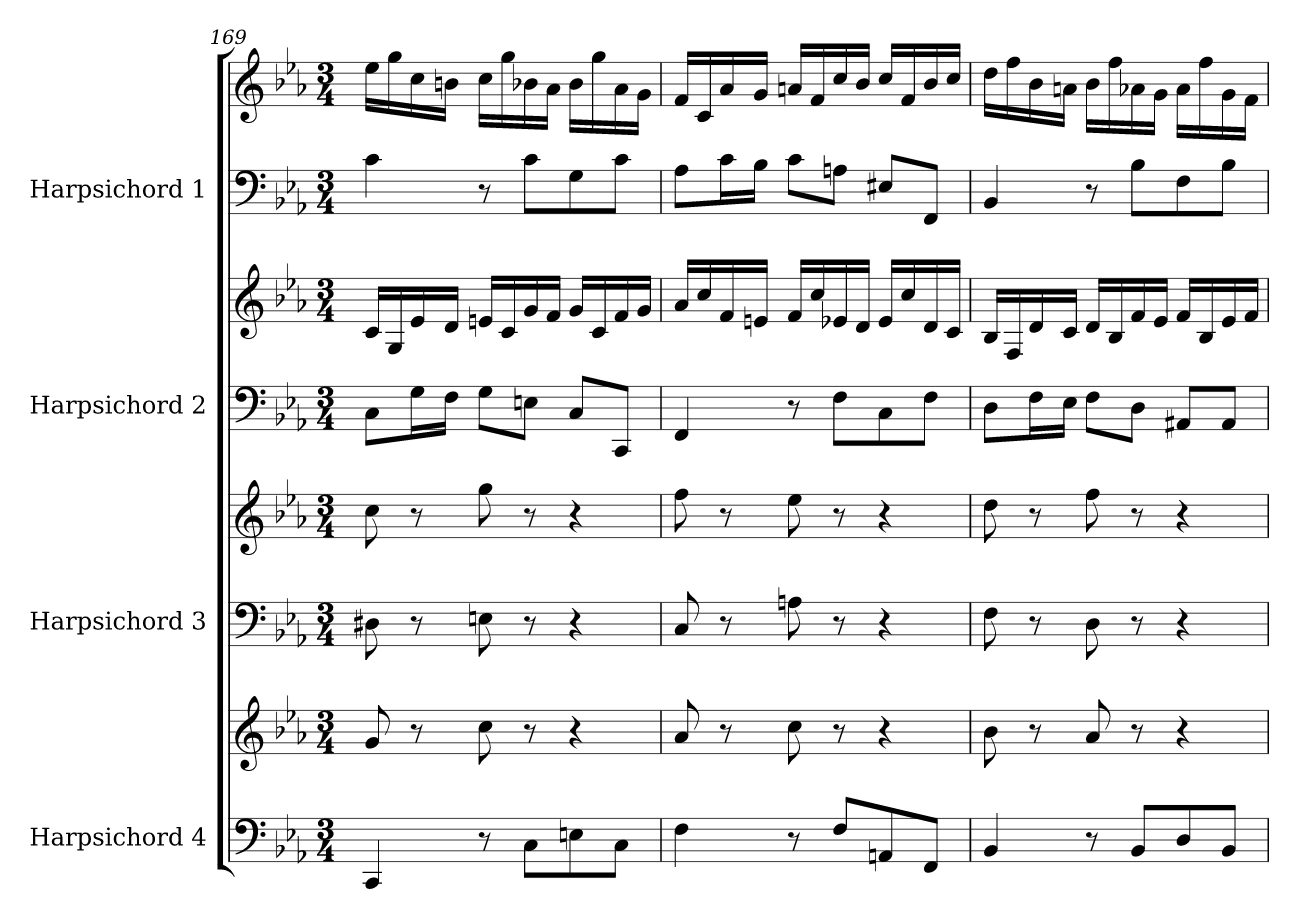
**kern	**kern	**kern	**kern	**kern	**kern	**kern	**kern
*part4	*part4	*part3	*part3	*part2	*part2	*part1	*part1
*staff8	*staff7	*staff6	*staff5	*staff4	*staff3	*staff2	*staff1
*I"Harpsichord 4	*	*I"Harpsichord 3	*	*I"Harpsichord 2	*	*I"Harpsichord 1	*
*I'Hp	*	*I'Hp	*	*I'Hp	*	*I'Hp	*
*clefF4	*clefG2	*clefF4	*clefG2	*clefF4	*clefG2	*clefF4	*clefG2
*k[b-e-a-]	*k[b-e-a-]	*k[b-e-a-]	*k[b-e-a-]	*k[b-e-a-]	*k[b-e-a-]	*k[b-e-a-]	*k[b-e-a-]
*M3/4	*M3/4	*M3/4	*M3/4	*M3/4	*M3/4	*M3/4	*M3/4
=169	=169	=169	=169	=169	=169	=169	=169
4CC/	8g/	8D#X\	8cc\	8C\L	16c/LL	4c\	16ee-\LL
.	.	.	.	.	16G/	.	16gg\
.	8r	8r	8r	16G\L	16e-/	.	16cc\
.	.	.	.	16F\JJ	16d/JJ	.	16bn\JJ
8r	8cc\	8En\	8gg\	8G\L	16en/LL	8r	16cc\LL
.	.	.	.	.	16c/	.	16gg\
8C\L	8r	8r	8r	8En\J	16g/	8c\L	16b-X\
.	.	.	.	.	16f/JJ	.	16a-\JJ
8En\	4r	4r	4r	8C/L	16g/LL	8G\	16b-\LL
.	.	.	.	.	16c/	.	16gg\
8C\J	.	.	.	8CC/J	16f/	8c\J	16a-\
.	.	.	.	.	16g/JJ	.	16g\JJ
=170	=170	=170	=170	=170	=170	=170	=170
4F\	8a-/	8C/	8ff\	4FF/	16a-/LL	8A-\L	16f/LL
.	.	.	.	.	16cc/	.	16c/
.	8r	8r	8r	.	16f/	16c\L	16a-/
.	.	.	.	.	16en/JJ	16B-\JJ	16g/JJ
8r	8cc\	8An\	8ee-\	8r	16f/LL	8c\L	16an/LL
.	.	.	.	.	16cc/	.	16f/
8F/L	8r	8r	8r	8F\L	16e-X/	8An\J	16cc/
.	.	.	.	.	16d/JJ	.	16b-/JJ
8AAn/	4r	4r	4r	8C\	16e-/LL	8E#X/L	16cc/LL
.	.	.	.	.	16cc/	.	16f/
8FF/J	.	.	.	8F\J	16d/	8FF/J	16b-/
.	.	.	.	.	16c/JJ	.	16cc/JJ
!!LO:PB:g=z
=171	=171	=171	=171	=171	=171	=171	=171
4BB-/	8b-\	8F\	8dd\	8D\L	16B-/LL	4BB-/	16dd\LL
.	.	.	.	.	16F/	.	16ff\
.	8r	8r	8r	16F\L	16d/	.	16b-\
.	.	.	.	16E-\JJ	16c/JJ	.	16an\JJ
8r	8a-/	8D\	8ff\	8F\L	16d/LL	8r	16b-\LL
.	.	.	.	.	16B-/	.	16ff\
8BB-/L	8r	8r	8r	8D\J	16f/	8B-\L	16a-X\
.	.	.	.	.	16e-/JJ	.	16g\JJ
8D/	4r	4r	4r	8AA#X/L	16f/LL	8F\	16a-\LL
.	.	.	.	.	16B-/	.	16ff\
8BB-/J	.	.	.	8AA#/J	16e-/	8B-\J	16g\
.	.	.	.	.	16f/JJ	.	16f\JJ
=	=	=	=	=	=	=	=
*-	*-	*-	*-	*-	*-	*-	*-
